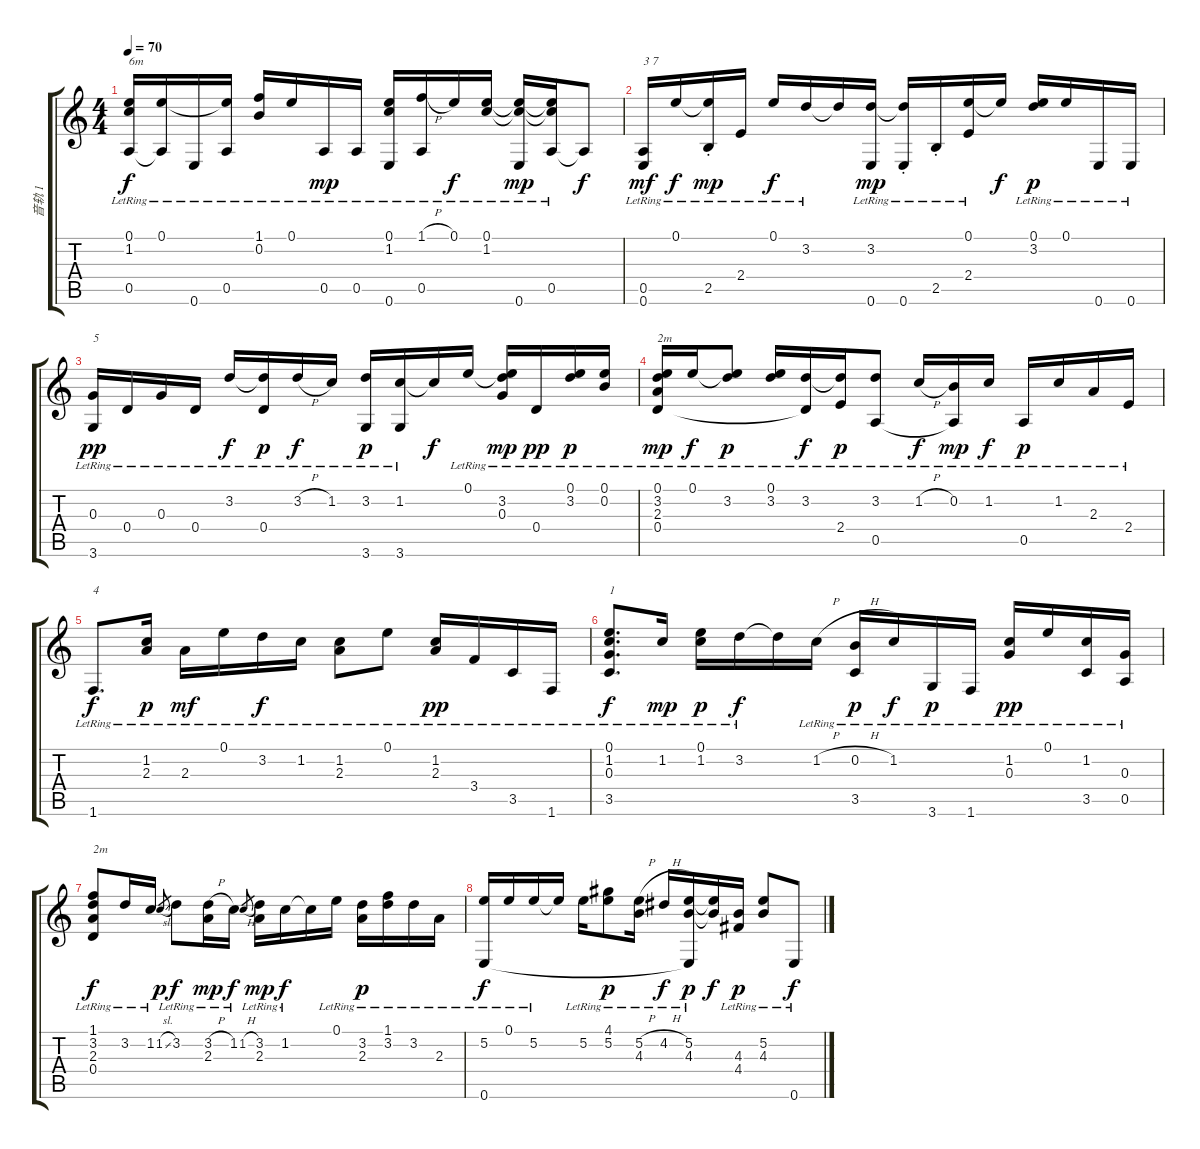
\track ("音轨 1" "音轨 1") {instrument acousticguitarnylon}
\staff {score tabs}
\tuning (E4 B3 G3 D3 A2 E2) {hide}
\ts (4 4)
\tempo 70
\clef g2
\ks c
(0.1{lr} 1.2{lr} 0.5{lr}).16{txt "6m" dy f} (0.1{lr} 0.5{t}).16 0.6{lr}.16 (0.1{t} 0.5{lr}).16 (1.1{lr} 0.2{lr}).16 0.1{lr}.16 0.5{lr}.16{dy mp} 0.5{lr}.16 (0.1{lr} 1.2{lr} 0.6{lr}).16 (1.1{h lr} 0.5{lr}).16 0.1{lr}.16{dy f} (0.1{lr} 1.2{lr}).16 (0.1{t} 1.2{t} 0.6{lr}).16{dy mp} (0.1{t} 1.2{t} 0.5{lr}).16 0.5{t}.8{dy f} |
(0.5{lr} 0.6{lr}).16{txt "3 7" dy mf} 0.1{lr}.16{dy f} (0.1{t} 2.5{st lr}).16{dy mp} 2.4{lr}.16 0.1{lr}.16{dy f} 3.2{lr}.16 3.2{t}.16 (3.2{lr} 0.6{lr}).16{dy mp} (3.2{t} 0.6{st lr}).16 2.5{st lr}.16 (0.1{lr} 2.4{lr}).16 0.1{t}.16{dy f} (0.1{lr} 3.2{lr}).16{dy p} 0.1{lr}.16 0.6{lr}.16 0.6{lr}.16 |
(0.3{lr} 3.6{lr}).16{txt "5" dy pp} 0.4{lr}.16 0.3{lr}.16 0.4{lr}.16 3.2{lr}.16{dy f} (3.2{t} 0.4{lr}).16{dy p} 3.2{h lr}.16{dy f} 1.2{lr}.16 (3.2{lr} 3.6{lr}).16{dy p} (1.2{lr} 3.6{lr}).16 1.2{t}.16{dy f} 0.1{lr}.16 (0.1{t} 3.2{lr} 0.3{lr}).16{dy mp} 0.4{lr}.16{dy pp} (0.1{lr} 3.2{lr}).16{dy p} (0.1{lr} 0.2{lr}).16 |
(0.1{lr} 3.2{lr} 2.3{lr} 0.4{lr}).16{txt "2m" dy mp} 0.1{lr}.16{dy f} (0.1{t} 3.2{lr}).8{dy p} (0.1{lr} 3.2{lr}).16 (3.2{lr} 0.4{t}).16{dy f} (3.2{t} 2.4{lr}).16{dy p} (3.2{lr} 0.5{lr}).8 1.2{h lr}.16{dy f} (0.2{lr} 0.5{t}).16{dy mp} 1.2{lr}.16{dy f} 0.5{lr}.16{dy p} 1.2{lr}.16 2.3{lr}.16 2.4{lr}.16 |
1.6{lr}.8{d txt "4" dy f} (1.2{lr} 2.3{lr}).16{dy p} 2.3{lr}.16{dy mf} 0.1{lr}.16 3.2{lr}.16{dy f} 1.2{lr}.16 (1.2{lr} 2.3{lr}).8 0.1{lr}.8 (1.2{lr} 2.3{lr}).16{dy pp} 3.4{lr}.16 3.5{lr}.16 1.6{lr}.16 |
(0.1{lr} 1.2{lr} 0.3{lr} 3.5{lr}).8{d txt "1" dy f} 1.2{lr}.16{dy mp} (0.1{lr} 1.2{lr}).16{dy p} 3.2{lr}.16{dy f} 3.2{t}.16 1.2{h lr}.16 (0.2{h lr} 3.5{lr}).16{dy p} 1.2{lr}.16{dy f} 3.6{lr}.16{dy p} 1.6{lr}.16 (1.2{lr} 0.3{lr}).16{dy pp} 0.1{lr}.16 (1.2{lr} 3.5{lr}).16 (0.3{lr} 0.5{lr}).16 |
(1.1{lr} 3.2{lr} 2.3{lr} 0.4{lr}).8{txt "2m" dy f} 3.2{lr}.16 1.2{lr}.16 1.2{sl}.8{gr dy p} 3.2{lr}.8{dy f} (3.2{h lr} 2.3{lr}).16{dy mp} 1.2{lr}.16{dy f} 1.2{h}.8{gr} (3.2{lr} 2.3{lr}).16{dy mp} 1.2{lr}.16{dy f} 1.2{t}.16 0.1{lr}.16 (3.2{lr} 2.3{lr}).16{dy p} (1.1{lr} 3.2{lr}).16 3.2{lr}.16 2.3{lr}.16 |
(5.2{lr} 0.6{lr}).16{dy f} 0.1{lr}.16 5.2{lr}.16 5.2{t}.16 5.2{lr}.16 (4.1{lr} 5.2{lr}).8{dy p} (5.2{h lr} 4.3{lr}).16 4.2{h lr}.16{dy f} (5.2{lr} 4.3{lr} 0.6{t}).16{dy p} (5.2{t} 4.3{t}).16{dy f} (4.3{lr} 4.4{lr}).16{dy p} (5.2{lr} 4.3{lr}).8 0.6{lr}.8{dy f}
